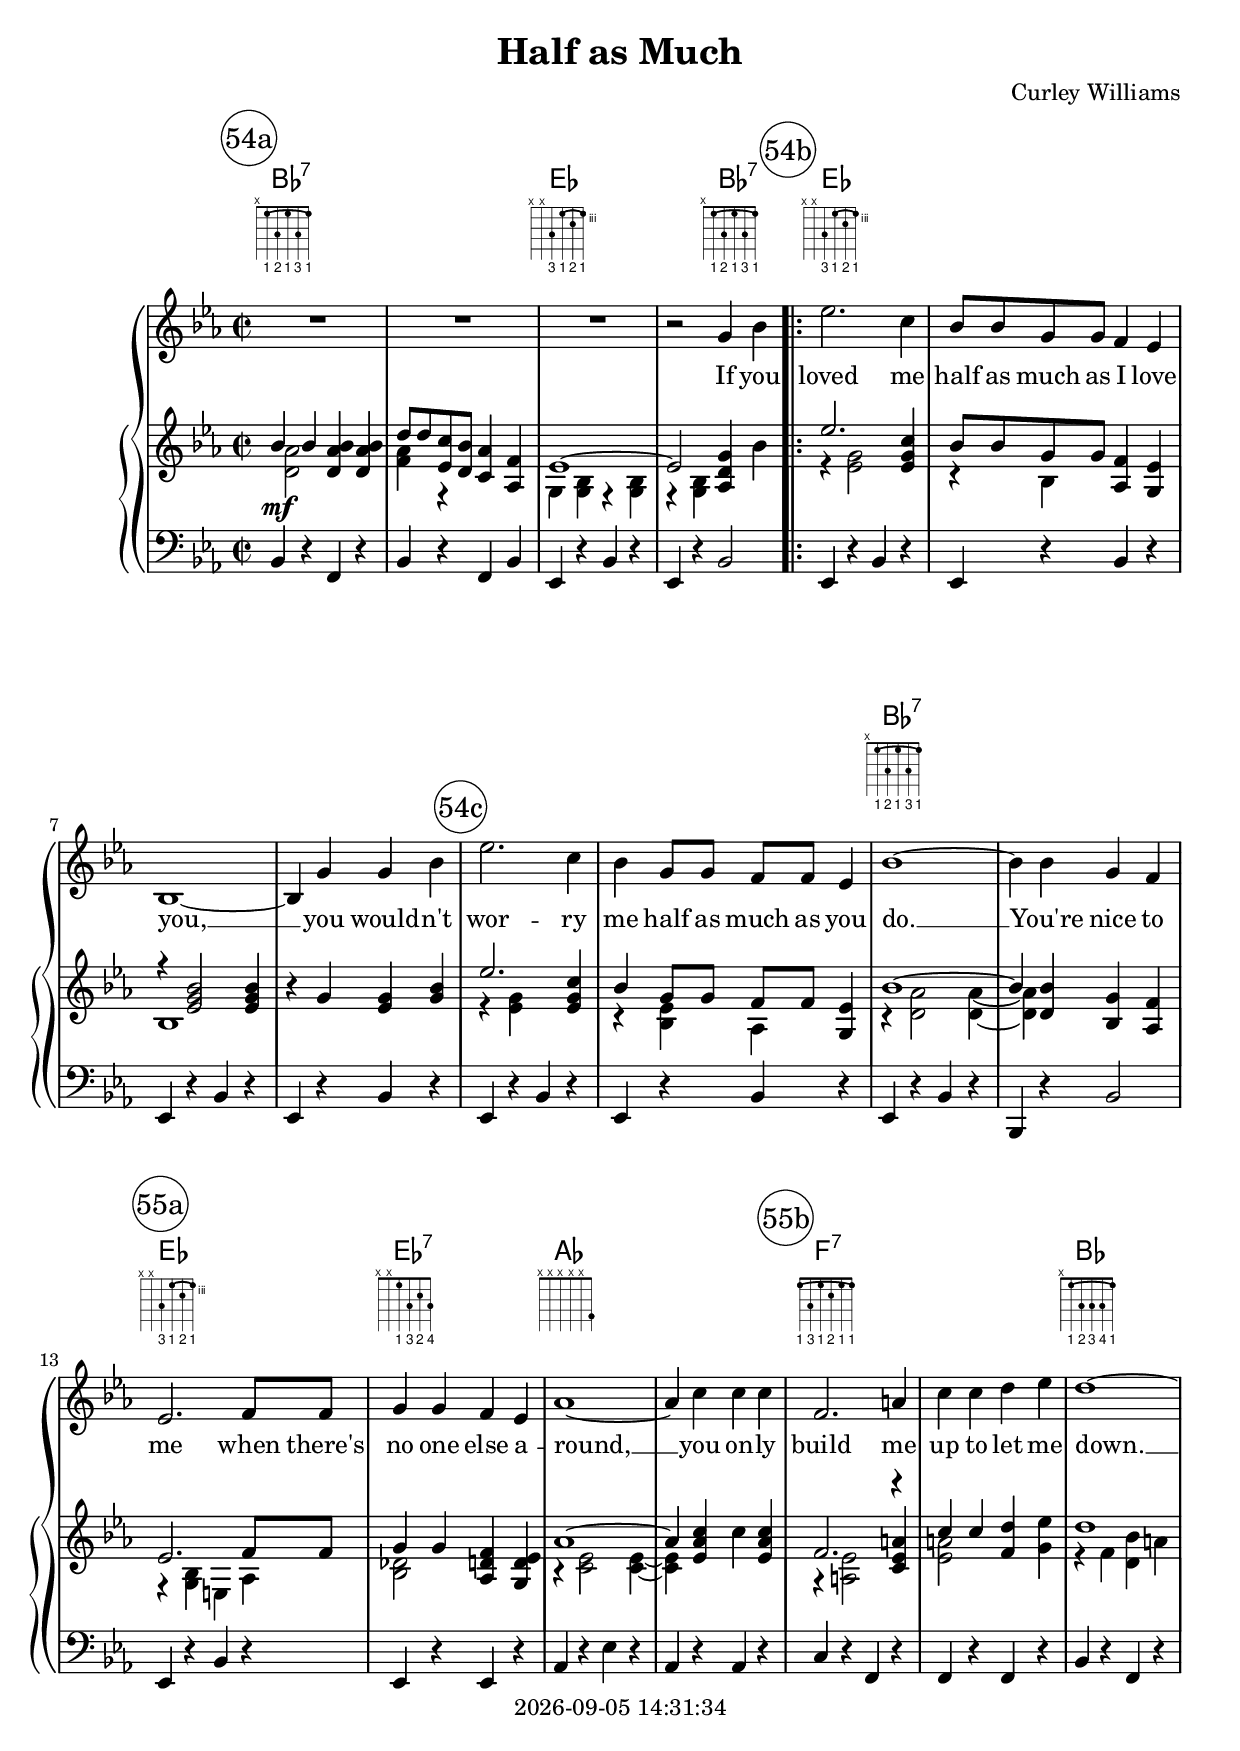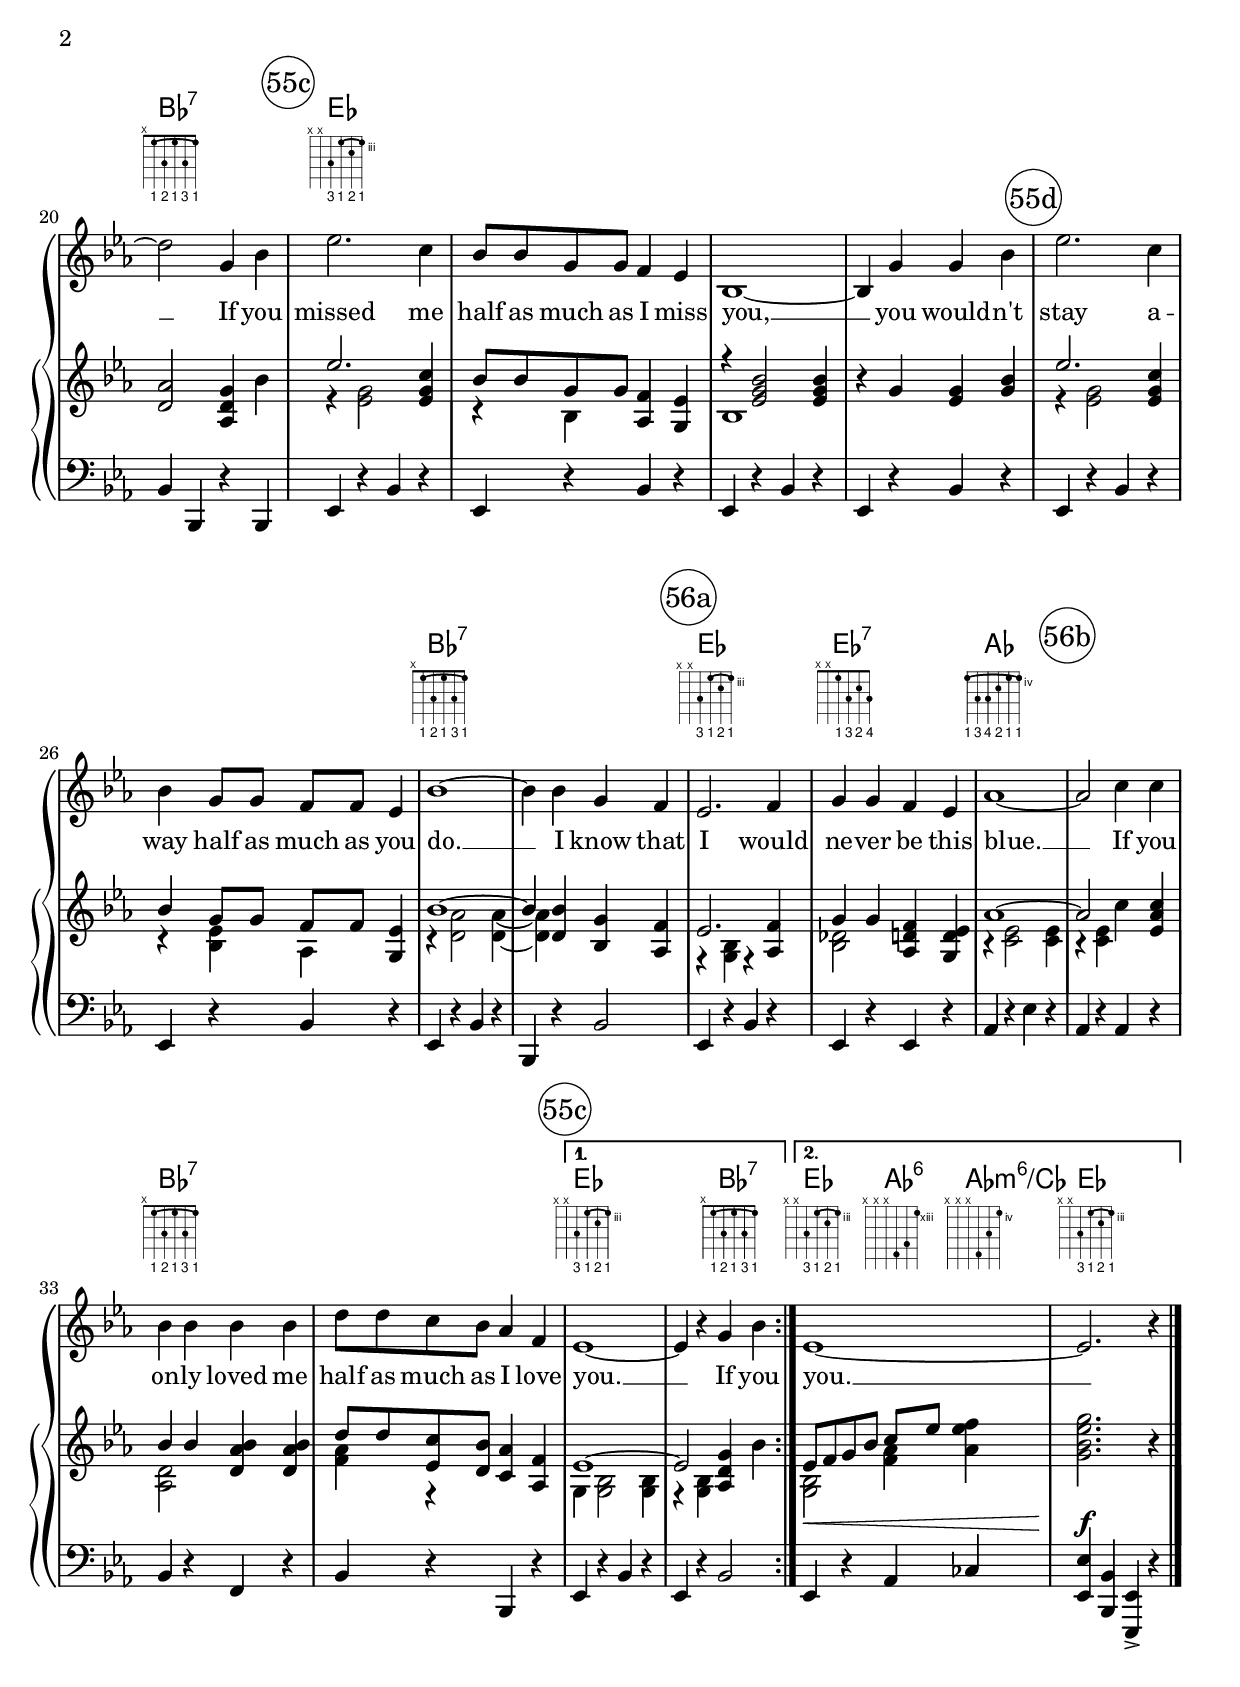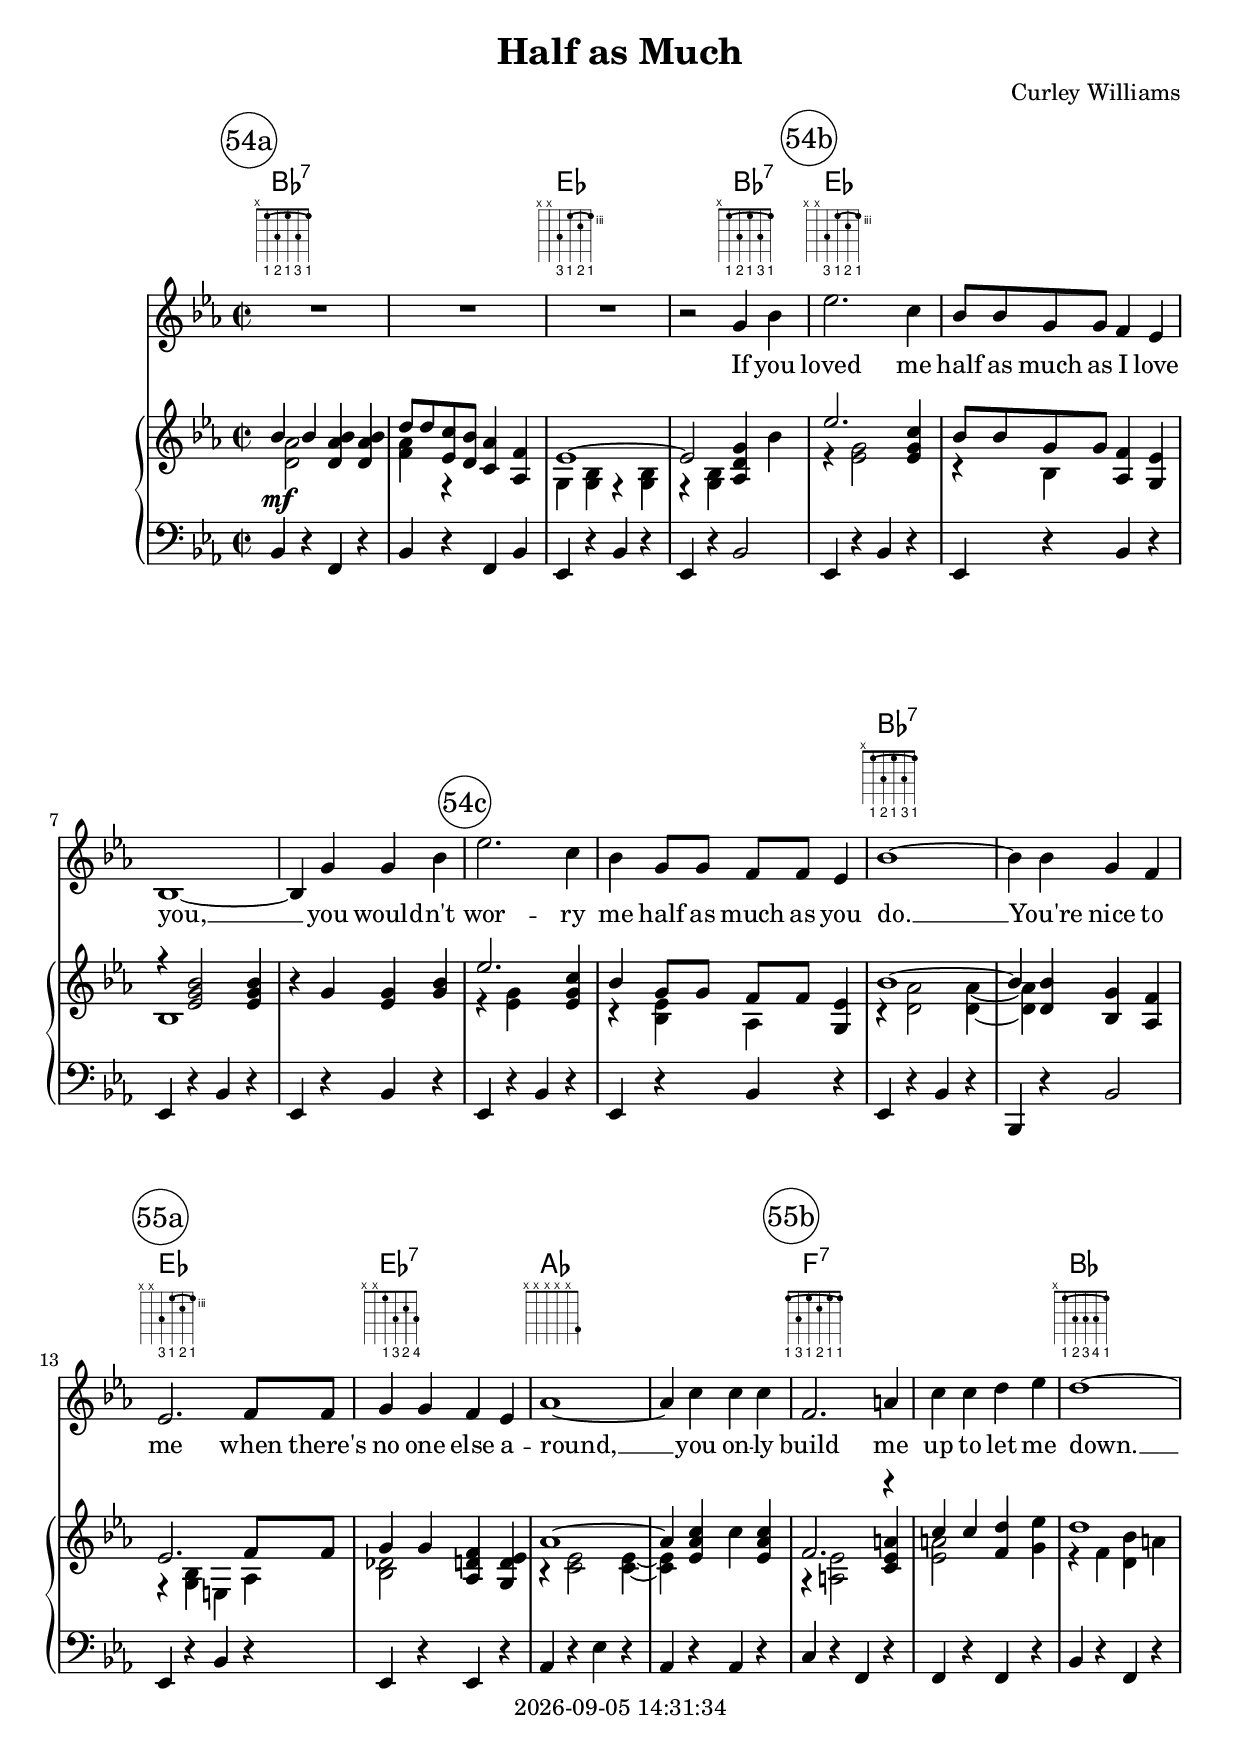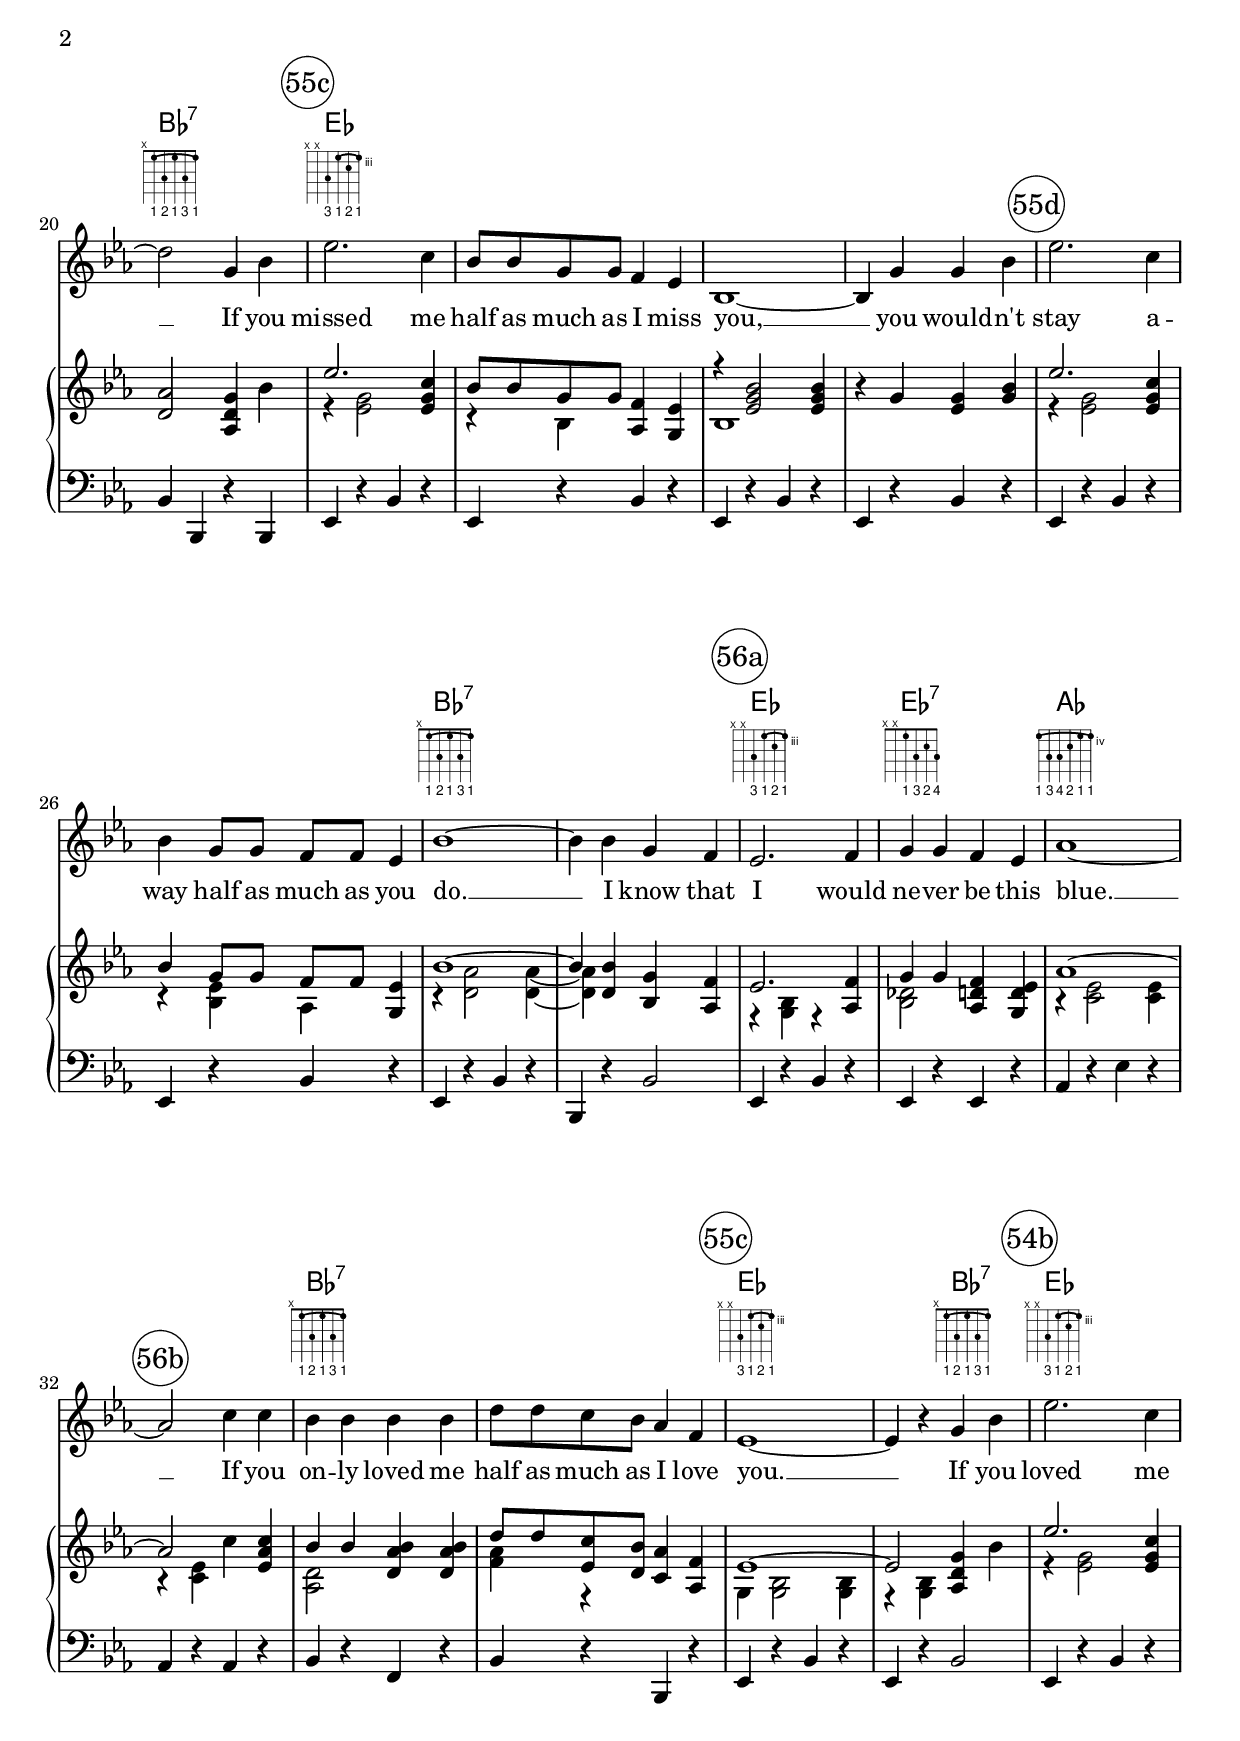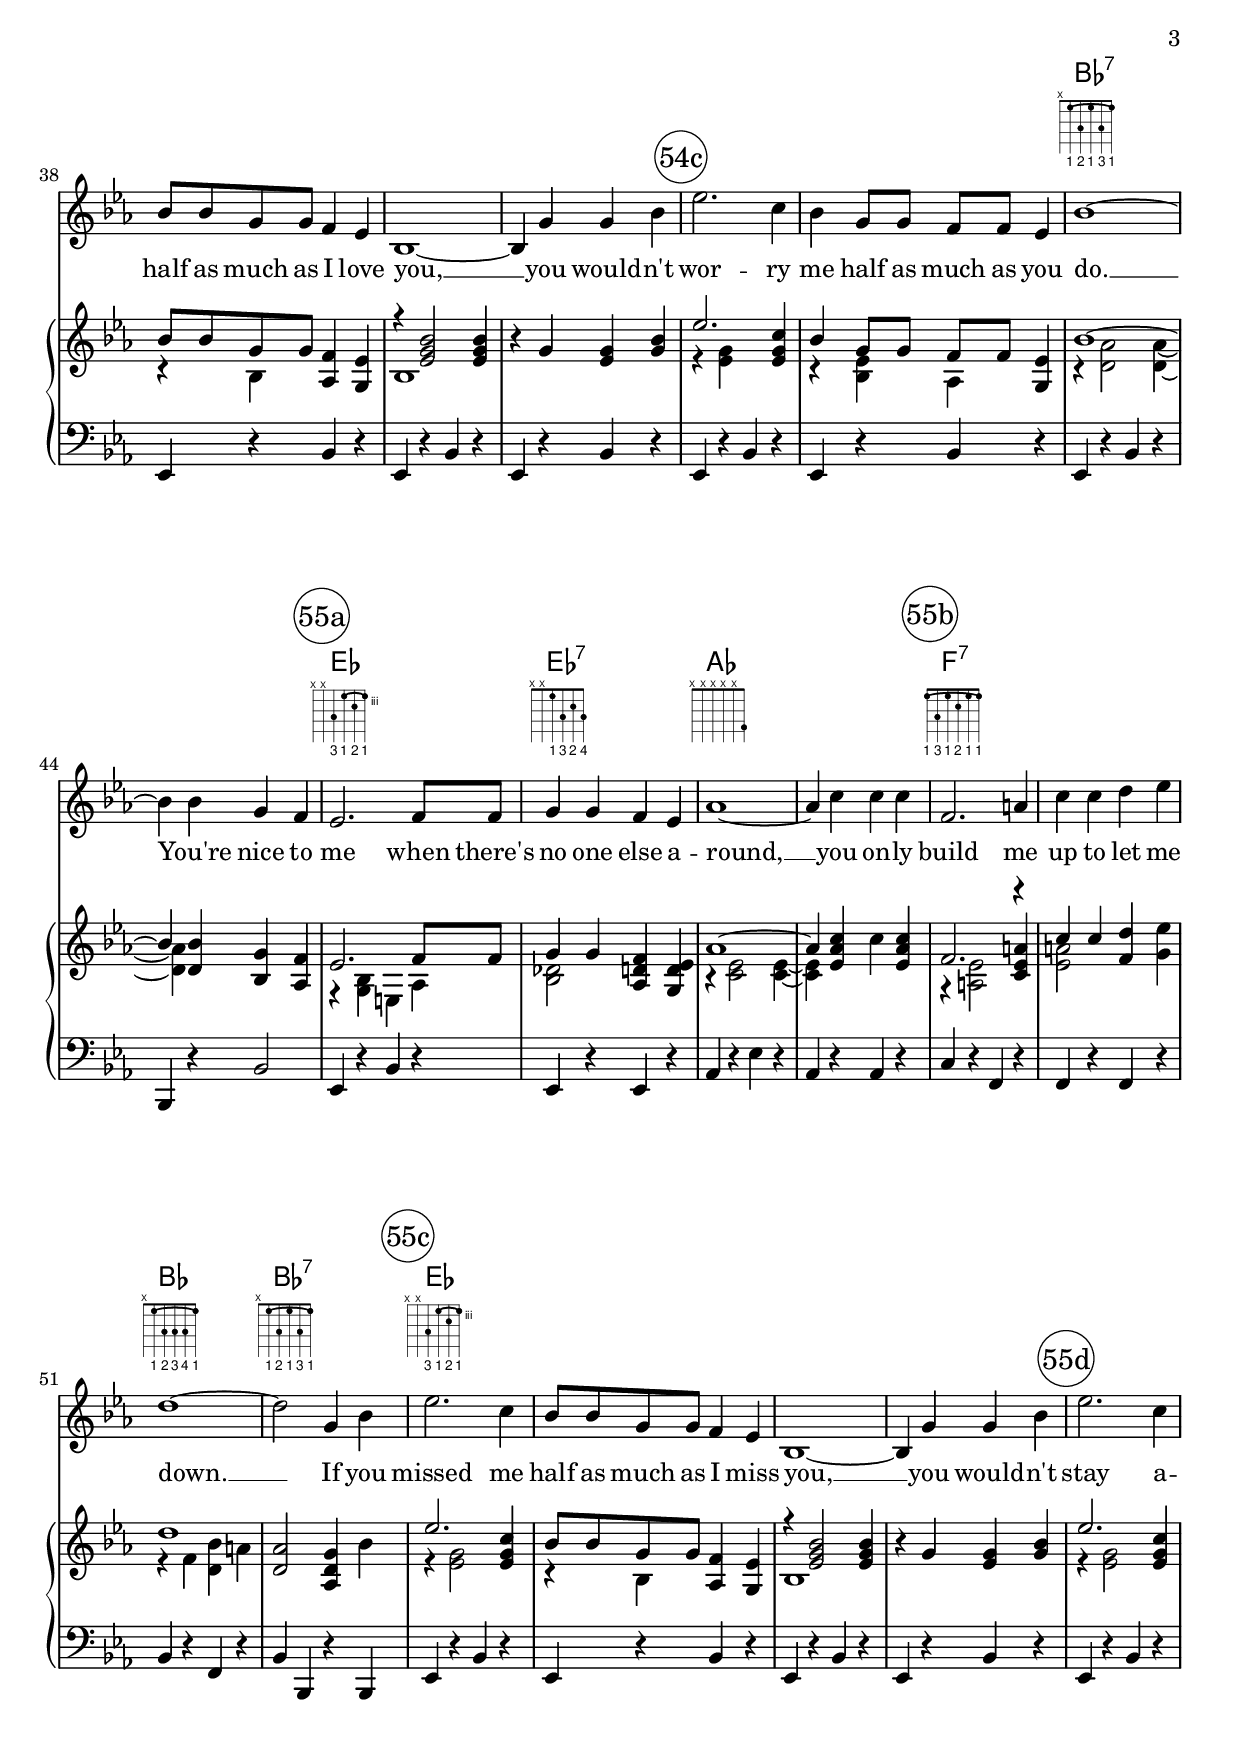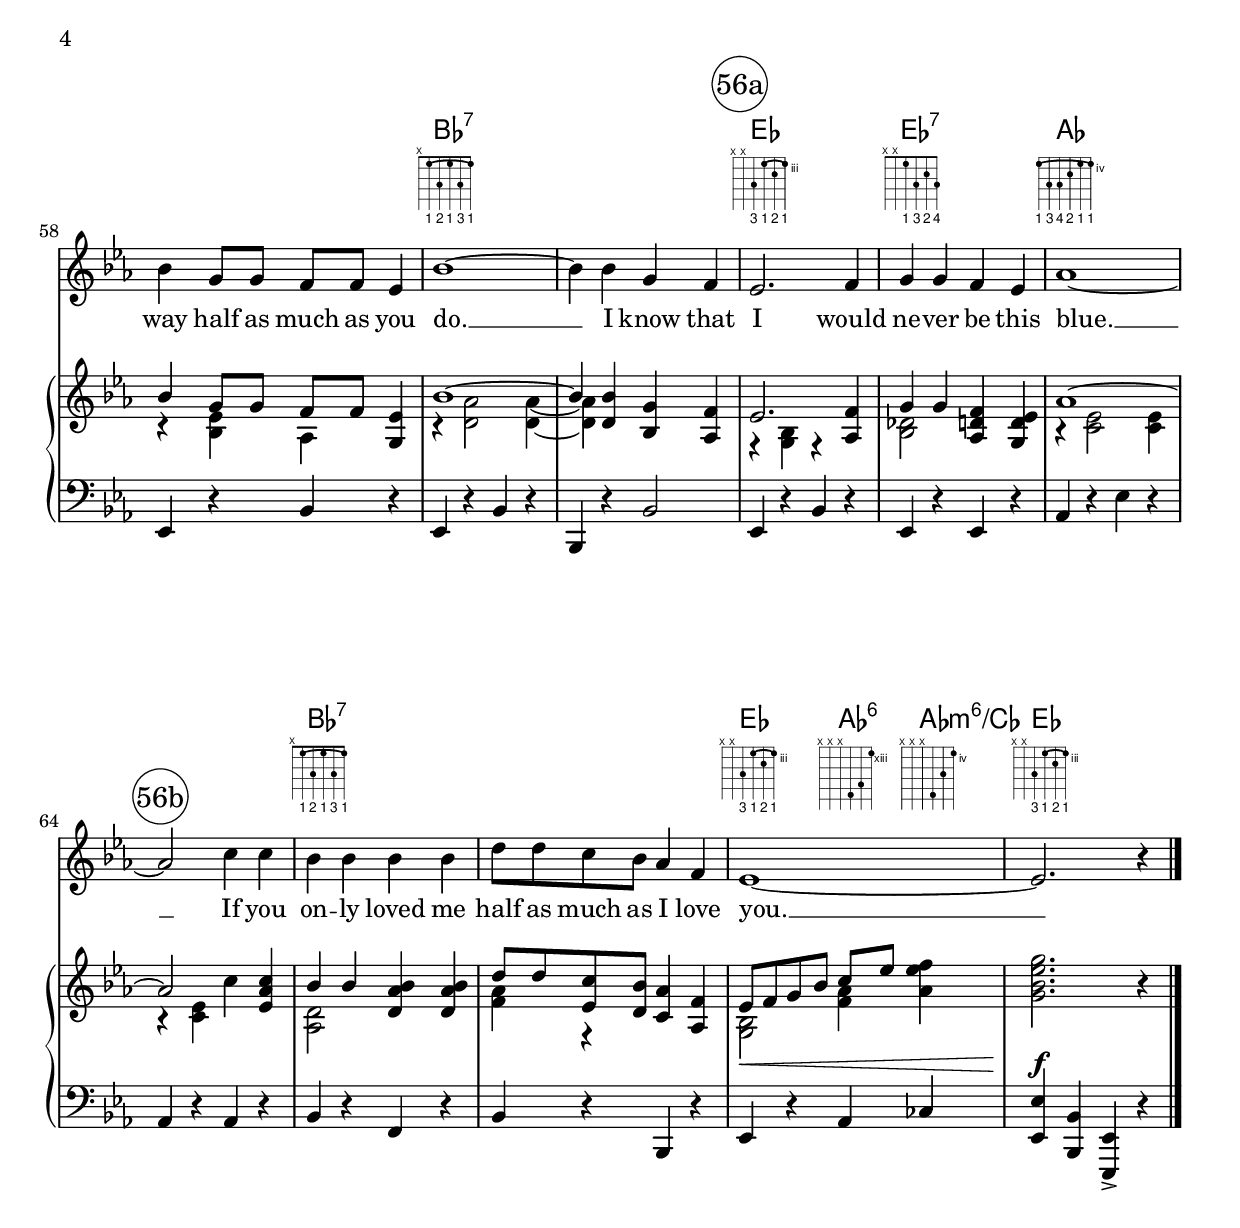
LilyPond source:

\version "2.20.0"

\include "predefined-guitar-fretboards.ly"

today = #(strftime "%Y-%m-%d %H:%M:%S" (localtime (current-time)))

\header {
% centered at top
%  dedication  = "dedication"
  title       = "Half as Much"
%  subtitle    = "subtitle"
%  subsubtitle = "subsubtitle"
%  instrument  = "instrument"
  
% arrangement of following lines:
%
%  poet    composer
%  meter   arranger
%  piece       opus

  composer    = "Curley Williams"
%  arranger    = "arranger"
%  opus        = "opus"

%  poet        = "poet"
%  meter       = "meter"
%  piece       = "piece"

% centered at bottom
% tagline     = "tagline" % default lilypond version
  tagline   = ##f
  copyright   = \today
}

% #(set-global-staff-size 16)

global = {
  \key ees \major
  \time 2/2
  \tempo 2=56
}

TempoTrack = {
  \global
  \tempo 2=56
  \set Score.tempoHideNote = ##t
}

RehearsalTrack = {
%  \set Score.currentBarNumber = #5
  \mark \markup { \circle "54a" } s1*4
  \repeat volta 2 {
    \mark \markup { \circle "54b" } s1*4
    \mark \markup { \circle "54c" } s1*4
    \mark \markup { \circle "55a" } s1*4
    \mark \markup { \circle "55b" } s1*4
    \mark \markup { \circle "55c" } s1*4
    \mark \markup { \circle "55d" } s1*4
    \mark \markup { \circle "56a" } s1*3
    \mark \markup { \circle "56b" } s1*3
  }
  \alternative {{\mark \markup { \circle "55c" } s1*2 }{s1*2}}
}

ChordTrack = \chordmode {
  bes1:7
  s1
  ees1
  s2 bes:7
  \repeat volta 2 {
    ees1 % 54b
    s1*3
    s1*2 % 54c
    bes1:7
    s1
    ees1 % 55a
    ees:7
    aes:1
    s1
    f1:7 % 55b
    s1
    bes1
    bes1:7
    ees1 % 55c
    s1*5
    bes1:7 % 55d++
    s1
    ees1 % 56a
    ees1:7
    aes
    s1 % 56b
    bes1:7
    s1
  }
  \alternative {
    {
      ees1 % 56c
      s2 bes:7
    }
    {
      ees2 aes4:6 aes:m6/ces
      ees1
    }
  }
}

melody = \relative {
  \global
  R1*3
  r2 g'4 bes
  \repeat volta 2 {
    ees2. c4 % 54b
    bes8 bes g g f4 ees
    bes1~
    bes4 g' g bes
    ees2. c4 % 54c
    bes4 g8 g f f ees4
    bes'1~
    bes4 bes g f
    ees2. f8 f % 55a
    g4 g f ees
    aes1~
    aes4 c c c
    f,2. a4 % 55b
    c4 c d ees
    d1~
    d2 g,4 bes
    ees2. c4 % 55c
    bes8 bes g g f4 ees
    bes1~
    bes4 g' g bes
    ees2. c4 % 55d
    bes4 g8 g f f ees4
    bes'1~
    bes4 bes g f
    ees2. f4 % 56a
    g4 g f ees
    aes1~
    aes2 c4 c % 56b
    bes4 bes bes bes
    d8 d c bes
    aes4 f
  }
  \alternative {
    {
      ees1~
      ees4 r g bes
    }
    {
      ees,1~
      ees2. r4
    }
  }
  \bar "|."
}

wordsOne = \lyricmode {
  If you loved me half as much as I love you, __
  you would -- n't wor -- ry me
  half as much as you do. __
  You're nice to me
  when there's no one else a -- round, __
  you on -- ly build me up
  to let me down. __
  If you missed me half as much as I miss you, __
  you would -- n't stay a -- way
  half as much as you do. __
  I know that I would ne -- ver be this blue. __
  If you on -- ly loved me half as much as I love you. __
  If you
  you. __
}

wordsSingle = \lyricmode {
  If you loved me half as much as I love you, __
  you would -- n't wor -- ry me
  half as much as you do. __
  You're nice to me
  when there's no one else a -- round, __
  you on -- ly build me up
  to let me down. __
  If you missed me half as much as I miss you, __
  you would -- n't stay a -- way
  half as much as you do. __
  I know that I would ne -- ver be this blue. __
  If you on -- ly loved me half as much as I love you. __
  If you loved me half as much as I love you, __
  you would -- n't wor -- ry me
  half as much as you do. __
  You're nice to me
  when there's no one else a -- round, __
  you on -- ly build me up
  to let me down. __
  If you missed me half as much as I miss you, __
  you would -- n't stay a -- way
  half as much as you do. __
  I know that I would ne -- ver be this blue. __
  If you on -- ly loved me half as much as I love you. __
}

midiWords = \lyricmode {
  "\nIf " "you " "loved " "me " "half " "as " "much " "as " "I " "love " "you, " 
  "\nyou " would "n't " wor "ry " "me "
  "\nhalf " "as " "much " "as " "you " "do. " 
  "\nYou're " "nice " "to " "me "
  "\nwhen " "there's " "no " "one " "else " a "round, " 
  "\nyou " on "ly " "build " "me " "up "
  "\nto " "let " "me " "down. " 
  "\nIf " "you " "missed " "me " "half " "as " "much " "as " "I " "miss " "you, " 
  "\nyou " would "n't " "stay " a "way "
  "\nhalf " "as " "much " "as " "you " "do. " 
  "\nI " "know " "that " "I " "would " ne "ver " "be " "this " "blue. " 
  "\nIf " "you " on "ly " "loved " "me " "half " "as " "much " "as " "I " "love " "you. " 
  "\nIf " "you " "loved " "me " "half " "as " "much " "as " "I " "love " "you, " 
  "\nyou " would "n't " wor "ry " "me "
  "\nhalf " "as " "much " "as " "you " "do. " 
  "\nYou're " "nice " "to " "me "
  "\nwhen " "there's " "no " "one " "else " a "round, " 
  "\nyou " on "ly " "build " "me " "up "
  "\nto " "let " "me " "down. " 
  "\nIf " "you " "missed " "me " "half " "as " "much " "as " "I " "miss " "you, " 
  "\nyou " would "n't " "stay " a "way "
  "\nhalf " "as " "much " "as " "you " "do. " 
  "\nI " "know " "that " "I " "would " ne "ver " "be " "this " "blue. " 
  "\nIf " "you " on "ly " "loved " "me " "half " "as " "much " "as " "I " "love " "you. " 
}

pianoRH = \relative {
  \global
  s2 <d' aes' bes>4 q
  s2 <c aes'>4 <aes f'>
  s1
  s2 <aes d g>4 bes'
  \repeat volta 2 {
    s2. <ees, g c>4 % 54b
    s2 <aes, f'>4 <g ees'>
    s1
    r4 g'4 <ees g> <g bes>
    s2. <ees g c>4 % 54c
    s2. <g, ees'>4
    s1
    s4 <d' bes'> <bes g'> <aes f'>
    s1 % 55a
    s2 <aes d f>4 <g d' ees>
    s1
    s4 <ees' aes c> c' q
    s2. <c, ees a>4 % 55b
    s2 <f d'>4 <g ees'>
    s1
    <d aes'>2 <aes d g>4 bes'
    s2. <ees, g c>4 % 55c
    s2 <aes, f'>4 <g ees'>
    s1
    r4 g' <ees g> <g bes>
    s2. <ees g c>4 % 55d
    s2. <g, ees'>4
    s1
    s4 <d' bes'> <bes g'> <aes f'>
    s2. q4 % 56a
    s2 <aes d f>4 <g d' ees>
    s1
    s2 c'4 <ees, aes c> % 56b
    s2 <d aes' bes>4 q
    s2 <c aes'>4 <aes f'>
  }
  \alternative {
    {
      s1 % 56c
      s2 <aes d g>4 bes'
    }
    {
      s2. <aes ees' f>4
      <g bes ees g>2. r4
    }
  }
  \bar "|."
}

pianoRHone = \relative {
  \global
  \voiceOne
  bes'4 bes s2
  d8 d <ees, c'> <d bes'> s2
  ees1~
  ees2 s
  \repeat volta 2 {
    ees'2. s4 % 54b
    bes8 bes g g s2
    r4 <ees g bes>2 q4
    s1
    ees'2. s4 % 54c
    bes4 g8 g f f s4
    bes1~
    bes4 s2.
    ees,2. f8 f % 55a
    g4 g s2
    aes1~
    aes4 s2.
    f2. r4 % 55b
    c'4 c s2
    d1
    s1
    ees2. s4 % 55c
    bes8 bes g g s2
    r4 <ees g bes>2 q4
    s1
    ees'2. s4 % 55d
    bes4 g8 g f f s4
    bes1~
    bes4 s2.
    ees,2. s4 % 56a
    g4 g s2
    aes1~
    aes2 s % 56b
    bes4 bes s2
    d8 d <ees, c'> <d bes'> s2
  }
  \alternative {
    {
      ees1~ % 56c
      ees2 s
    }
    {
      ees8 f g bes c ees s4
      s1
    }
  }
  \bar "|."
}

pianoRHtwo = \relative {
  \global
  \voiceTwo
  <d' aes'>2 s
  <f aes>4 r s2
  g,4 <g bes> r q
  r4 q s2
  \repeat volta 2 {
    r4 <ees' g>2 s4 % 54b
    r4 bes s2
    bes1
    s1
    r4 <ees g> s2 % 54c
    r4 <bes ees> aes s
    r4 <d aes'>2 q4~
    q4 s2.
    r4 <g, bes> e aes % 55a
    <bes des>2 s
    r4 <c ees>2 q4~
    q4 s2.
    r4 <a ees'>2 s4 % 55b
    <ees' a>2 s
    r4 f <d bes'> a'
    s1
    r4 <ees g>2 s4 % 55c
    r4 bes s2
    bes1
    s1
    r4 <ees g>2 s4 % 55d
    r4 <bes ees> aes s
    r4 <d aes'>2 q4~
    q4 s2.
    r4 <g, bes> r s % 56a
    <bes des>2 s
    r4 <c ees>2 q4
    r4 q4 s2 % 56b
    <d aes>2 s
    <f aes>4 r s2
  }
  \alternative {
    {
      g,4 <g bes>2 q4
      r4 q s2
    }
    {
      <g bes>2 <f' aes>4 s
      s1
    }
  }
  \bar "|."
}

dynamicsPiano = {
  \override DynamicTextSpanner.style = #'none
  s1\mf
  s1*3
  \repeat volta 2 {
    s1*30
  }
  \alternative {
    {
      s1*2
    }
    {
      s1\<
      s1\f
    }
  }
}

pianoLH = \relative {
  \global
  \oneVoice
  bes,4 r f r
  bes4 r f bes
  ees,4 r bes' r
  ees,4 r bes'2
  \repeat volta 2 {
    ees,4 r bes' r % 54b
    ees,4 r bes' r
    ees,4 r bes' r
    ees,4 r bes' r
    ees,4 r bes' r % 54c
    ees,4 r bes' r
    ees,4 r bes' r
    bes,4 r bes'2
    ees,4 r bes' r % 55a
    ees,4 r ees r
    aes4 r ees' r
    aes,4 r aes r
    c4 r f, r % 55b
    f4 r f r
    bes4 r f r
    bes4 bes, r bes
    ees4 r bes' r % 55c
    ees,4 r bes' r
    ees,4 r bes' r
    ees,4 r bes' r
    ees,4 r bes' r % 55d
    ees,4 r bes' r
    ees,4 r bes' r
    bes,4 r bes'2
    ees,4 r bes' r % 56a
    ees,4 r ees r
    aes4 r ees' r
    aes,4 r aes r % 56b
    bes4 r f r
    bes4 r bes, r
  }
  \alternative {
    {
      ees4 r bes' r
      ees,4 r bes'2
    }
    {
      ees,4 r aes ces
      <ees, ees'>4 <bes bes'> <ees, ees'>-> r
    }
  }
  \bar "|."
}

\book {
  #(define output-suffix "repeat")
  \score {
    \context GrandStaff
    <<
      <<
        \new ChordNames { \ChordTrack }
        \new FretBoards { \ChordTrack }
      >>
      <<
        \new ChoirStaff
        <<
          \new Dynamics \TempoTrack
          \new Staff
          <<
            \new Voice \RehearsalTrack
            \new Voice = "melody" \melody
            \new Lyrics \lyricsto "melody" \wordsOne
          >>
        >>
        \new PianoStaff
        <<
          \new Staff
          <<
            \new Voice \pianoRH
            \new Voice \pianoRHone
            \new Voice \pianoRHtwo
          >>
          \new Dynamics \dynamicsPiano
          \new Staff
          <<
            \clef "bass"
            \new Voice \pianoLH
          >>
        >>
      >>
    >>
    \layout {
      indent = 1.5\cm
      \context {
        \Staff \RemoveAllEmptyStaves
      }
    }
  }
}

\book {
  #(define output-suffix "single")
  \score {
    \unfoldRepeats
    <<
      <<
        \new ChordNames \ChordTrack
        \new FretBoards \ChordTrack
      >>
      <<
        \new ChoirStaff
        <<
          \new Dynamics \TempoTrack
          \new Staff
          <<
            \new Voice \RehearsalTrack
            \new Voice = "melody" \melody
            \new Lyrics \lyricsto "melody" \wordsSingle
          >>
        >>
        \new PianoStaff
        <<
          \new Staff
          <<
            \new Voice \pianoRH
            \new Voice \pianoRHone
            \new Voice \pianoRHtwo
          >>
          \new Dynamics \dynamicsPiano
          \new Staff
          <<
            \clef "bass"
            \new Voice \pianoLH
          >>
        >>
      >>
    >>
    \layout {
      indent = 1.5\cm
      \context {
        \Staff \RemoveAllEmptyStaves
      }
    }
  }
}

\book {
  #(define output-suffix "midi")
  \score {
    \unfoldRepeats
    <<
      <<
        \new ChordNames \ChordTrack
      >>
      <<
        \new ChoirStaff
        <<
          \new Dynamics \TempoTrack
          \new Staff
          <<
            \new Voice = "melody" \melody
            \new Lyrics \lyricsto "melody" { \midiWords }
          >>
        >>
        \new PianoStaff
        <<
          \new Staff
          <<
            \new Voice \pianoRH
            \new Voice \pianoRHone
            \new Voice \pianoRHtwo
          >>
          \new Dynamics \dynamicsPiano
          \new Staff
          <<
            \clef "bass"
            \new Voice \pianoLH
          >>
        >>
      >>
    >>
    \midi {}
  }
}
